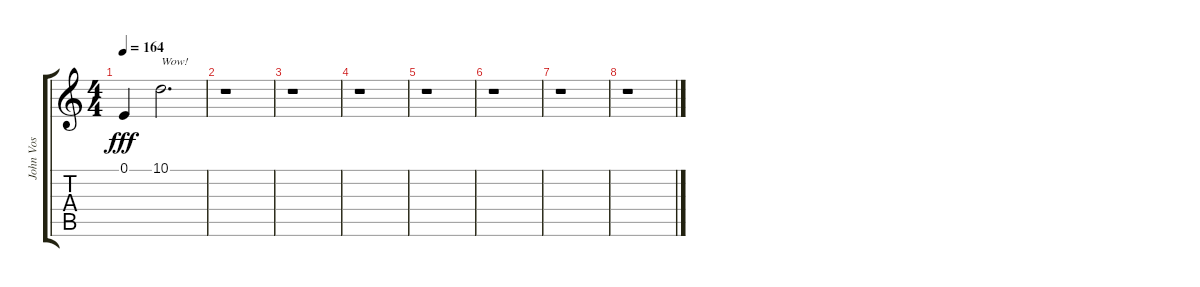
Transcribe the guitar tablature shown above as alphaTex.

\track ("John Vos" "John Vos") {instrument altosax}
\staff {score tabs}
\tuning (E4 B3 G3 D3 A2 E2) {hide}
\ts (4 4)
\tempo 164
\clef g2
\ks c
0.1{t}.4{dy fff} 10.1.2{d txt "Wow!"} |
r.1 |
r.1 |
r.1 |
r.1 |
r.1 |
r.1 |
r.1
